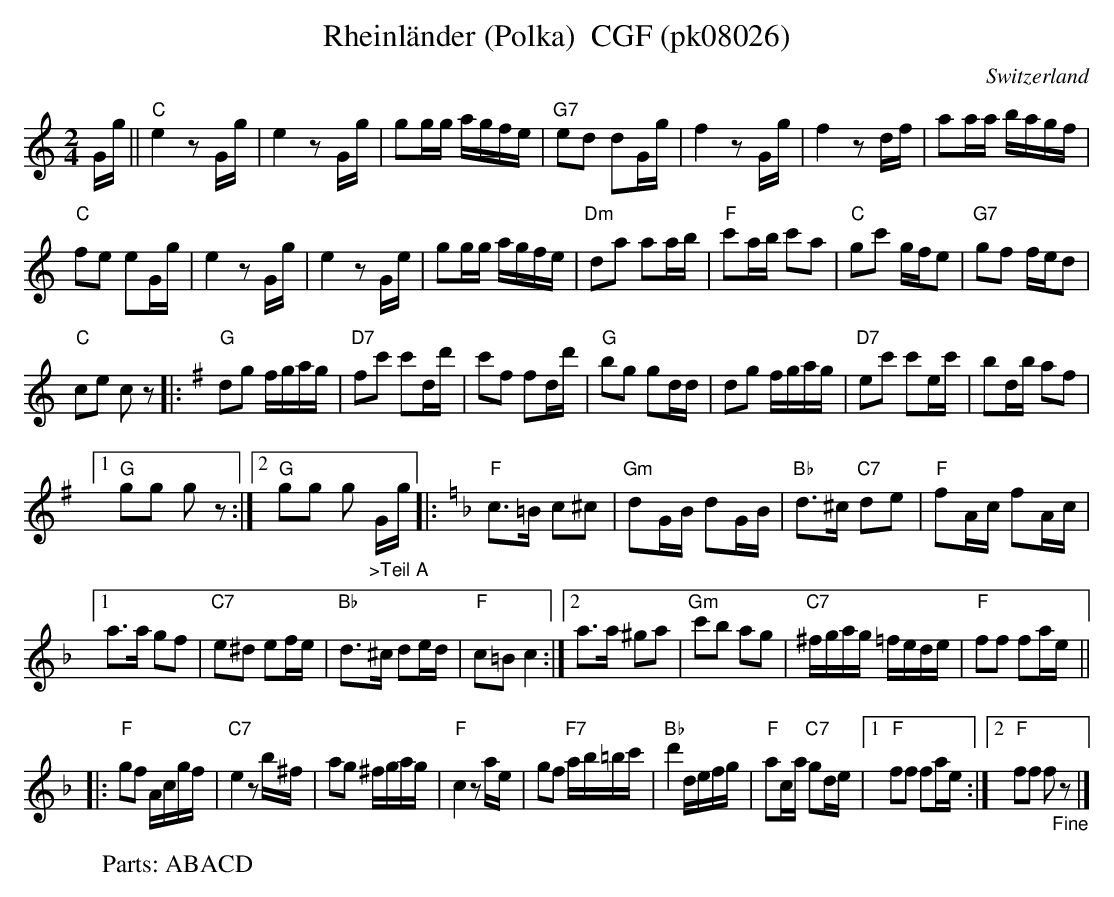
X:1
T: Rheinländer (Polka)  CGF (pk08026)
O:Switzerland
M:2/4
L:1/16
K:C major
Gg || "C"e4z2Gg | e4z2Gg | g2gg agfe | "G7"e2d2 d2Gg | f4z2Gg |  f4z2df | a2aa bagf |
"C"f2e2 e2Gg | e4z2Gg | e4z2Ge | g2gg agfe | "Dm"d2a2 a2ab | "F"c'2ab c'2a2 | "C"g2c'2 gfe2 | "G7"g2f2 fed2 |
"C"c2e2 c2z2 |: [K:G] "G"d2g2 fgag | "D7"f2c'2 c'2dd' | c'2f2 f2dd' | "G"b2g2 g2dd | d2g2 fgag | "D7"e2c'2 c'2ec' | b2db a2f2 |1
"G"g2g2 g2z2 :|2 "G"g2g2 g2"_>Teil A" Gg |: [K:F] "F"c3=B c2^c2 | "Gm"d2GB d2GB | "Bb"d3^c "C7"d2e2 |  "F"f2Ac f2Ac |1
a3a g2f2 | "C7"e2^d2 e2fe | "Bb"d3^c d2ed | "F"c2=B2c4 :|2 a3a ^g2a2 | "Gm"c'2b2 a2g2 | "C7"^fgag =fede | "F"f2f2 f2ae ||
|: "F"g2f2 Acgf | "C7"e4z2b^f | a2g2 ^fgag | "F"c4z2ae | g2f2 "F7"ab=bc' | "Bb"d'4 defg | "F"a2ca "C7"g2de |1 "F"f2f2 f2ae :|2 "F"f2f2 f2"_Fine"z2 |]
W:Parts: ABACD
